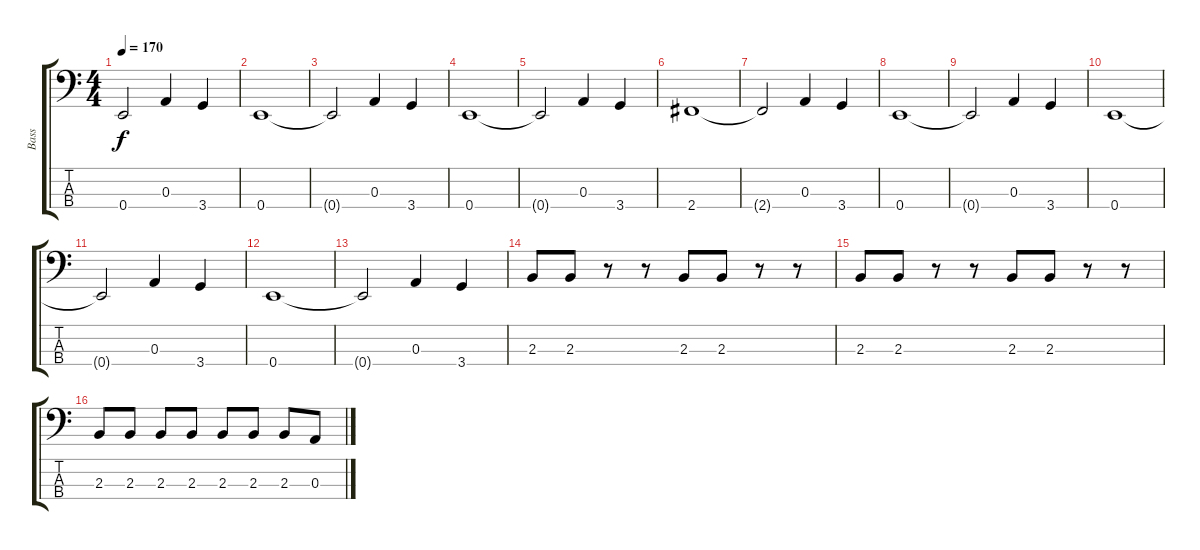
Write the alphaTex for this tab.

\track ("Bass" "Bass") {instrument electricbassfinger}
\staff {score tabs}
\tuning (G2 D2 A1 E1) {hide}
\ts (4 4)
\tempo 170
\clef f4
\ks c
0.4{t}.2{dy f} 0.3.4 3.4.4 |
0.4.1 |
0.4{t}.2 0.3.4 3.4.4 |
0.4.1 |
0.4{t}.2 0.3.4 3.4.4 |
2.4.1 |
2.4{t}.2 0.3.4 3.4.4 |
0.4.1 |
0.4{t}.2 0.3.4 3.4.4 |
0.4.1 |
0.4{t}.2 0.3.4 3.4.4 |
0.4.1 |
0.4{t}.2 0.3.4 3.4.4 |
2.3.8 2.3.8 r.8 r.8 2.3.8 2.3.8 r.8 r.8 |
2.3.8 2.3.8 r.8 r.8 2.3.8 2.3.8 r.8 r.8 |
2.3.8 2.3.8 2.3.8 2.3.8 2.3.8 2.3.8 2.3.8 0.3{sl}.8
